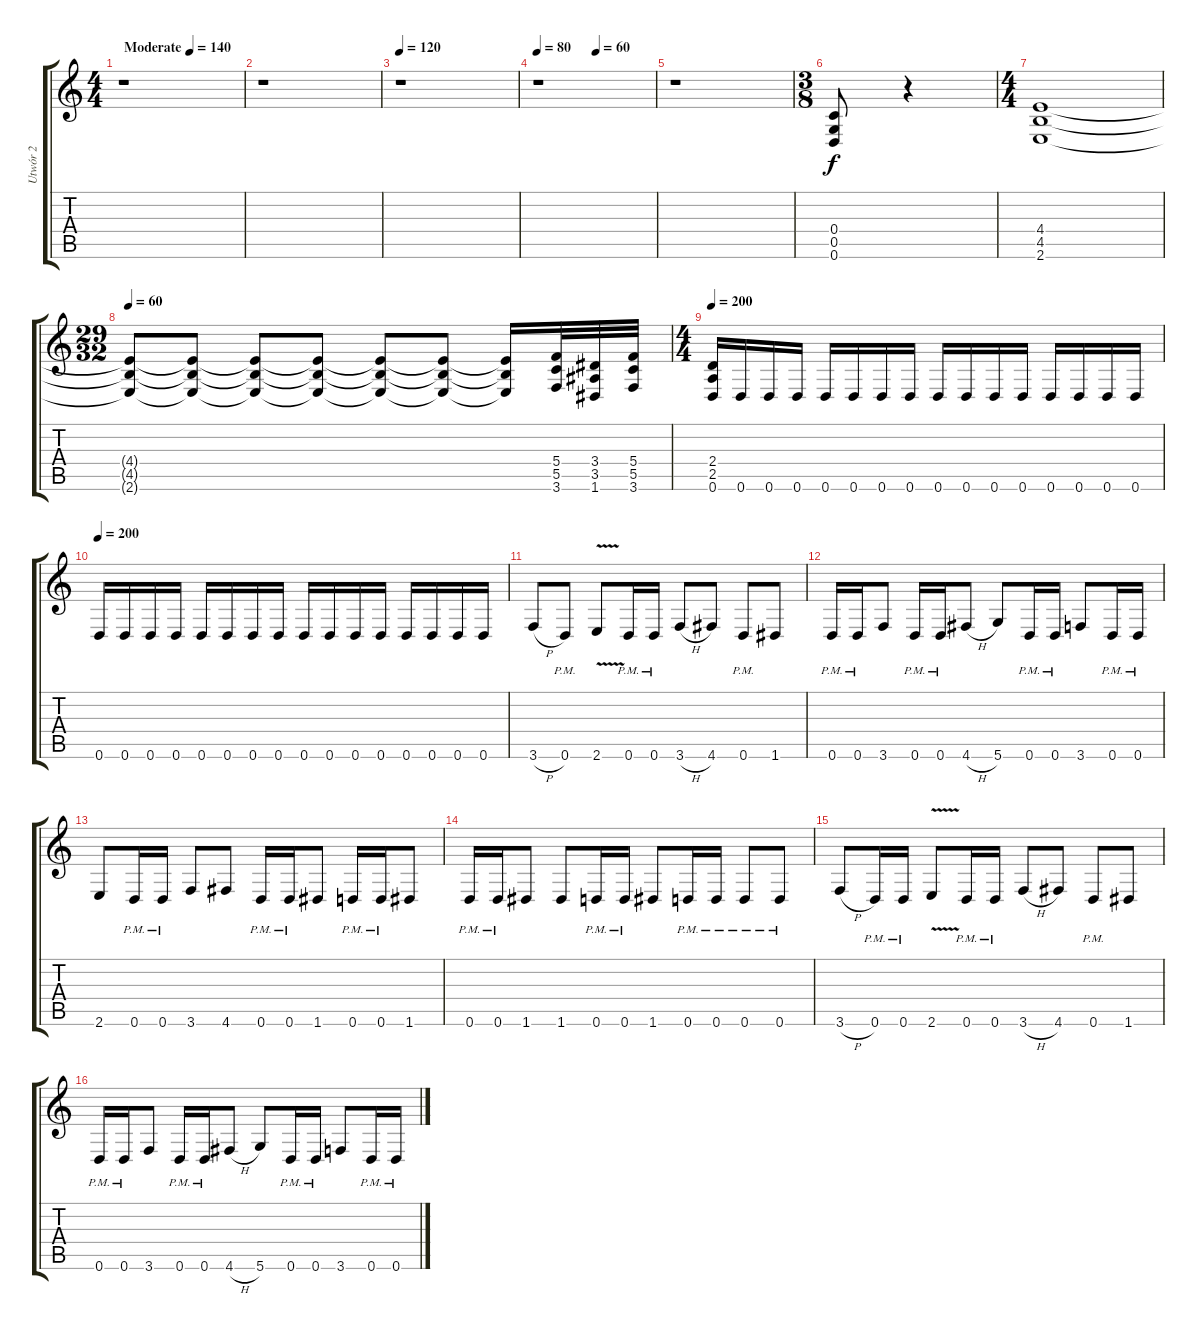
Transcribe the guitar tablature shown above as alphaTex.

\track ("Utwór 2" "Utwór 2") {instrument distortionguitar}
\staff {score tabs}
\tuning (D4 A3 F3 C3 G2 D2) {hide}
\ts (4 4)
\tempo (140 "Moderate")
\clef g2
\ks c
r.1{dy f instrument distortionguitar} |
r.1 |
\tempo 120
r.1 |
\tempo 80
\tempo (60 0.5)
r.1 |
r.1 |
\ts (3 8)
(0.4 0.5 0.6).8 r.4 |
\ts (4 4)
(4.4 4.5 2.6).1 |
\ts (29 32)
\tempo 60
(4.4{t} 4.5{t} 2.6{t}).8 (4.4{t} 4.5{t} 2.6{t}).8 (4.4{t} 4.5{t} 2.6{t}).8 (4.4{t} 4.5{t} 2.6{t}).8 (4.4{t} 4.5{t} 2.6{t}).8 (4.4{t} 4.5{t} 2.6{t}).8 (4.4{t} 4.5{t} 2.6{t}).16 (5.4 5.5 3.6).32 (3.4 3.5 1.6).32 (5.4 5.5 3.6).32 |
\ts (4 4)
\tempo 200
(2.4 2.5 0.6).16 0.6.16 0.6.16 0.6.16 0.6.16 0.6.16 0.6.16 0.6.16 0.6.16 0.6.16 0.6.16 0.6.16 0.6.16 0.6.16 0.6.16 0.6.16 |
\tempo 200
0.6.16 0.6.16 0.6.16 0.6.16 0.6.16 0.6.16 0.6.16 0.6.16 0.6.16 0.6.16 0.6.16 0.6.16 0.6.16 0.6.16 0.6.16 0.6.16 |
3.6{h}.8 0.6{pm}.8 2.6{v}.8 0.6{pm}.16 0.6{pm}.16 3.6{h}.8 4.6.8 0.6{pm}.8 1.6.8 |
0.6{pm}.16 0.6{pm}.16 3.6.8 0.6{pm}.16 0.6{pm}.16 4.6{h}.8 5.6.8 0.6{pm}.16 0.6{pm}.16 3.6.8 0.6{pm}.16 0.6{pm}.16 |
2.6.8 0.6{pm}.16 0.6{pm}.16 3.6.8 4.6.8 0.6{pm}.16 0.6{pm}.16 1.6.8 0.6{pm}.16 0.6{pm}.16 1.6.8 |
0.6{pm}.16 0.6{pm}.16 1.6.8 1.6.8 0.6{pm}.16 0.6{pm}.16 1.6.8 0.6{pm}.16 0.6{pm}.16 0.6{pm}.8 0.6{pm}.8 |
3.6{h}.8 0.6{pm}.16 0.6{pm}.16 2.6{v}.8 0.6{pm}.16 0.6{pm}.16 3.6{h}.8 4.6.8 0.6{pm}.8 1.6.8 |
0.6{pm}.16 0.6{pm}.16 3.6.8 0.6{pm}.16 0.6{pm}.16 4.6{h}.8 5.6.8 0.6{pm}.16 0.6{pm}.16 3.6.8 0.6{pm}.16 0.6{pm}.16
